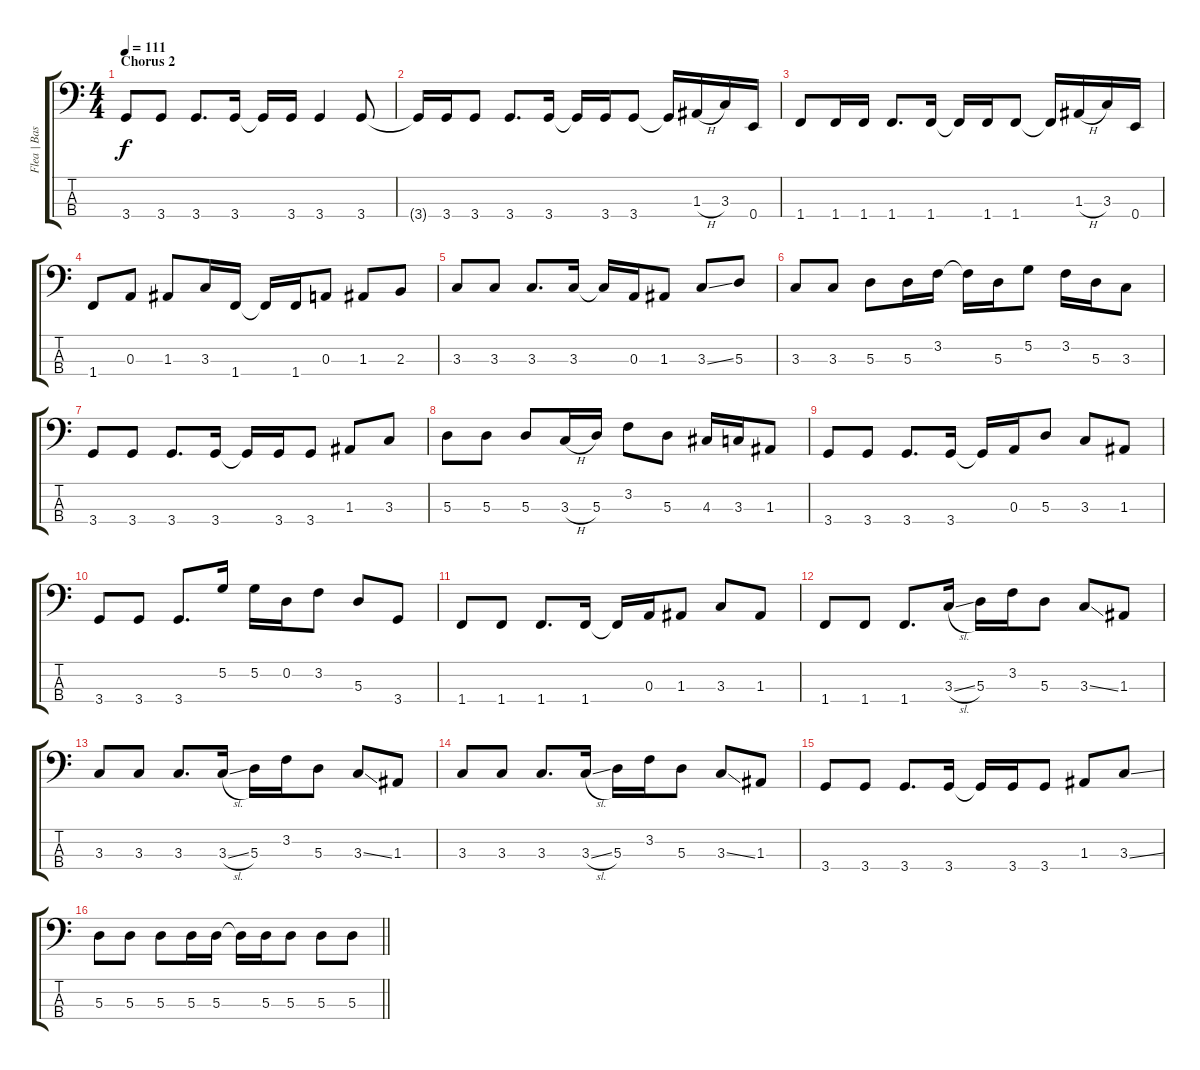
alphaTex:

\track ("Flea | Bass" "Flea | Bas") {instrument electricbassfinger}
\staff {score tabs}
\tuning (G2 D2 A1 E1) {hide}
\ts (4 4)
\section ("" "Chorus 2")
\tempo 111
\clef f4
\ks c
3.4.8{dy f} 3.4.8 3.4.8{d} 3.4.16 3.4{t}.16 3.4.16 3.4.4 3.4.8 |
3.4{t}.16 3.4.16 3.4.8 3.4.8{d} 3.4.16 3.4{t}.16 3.4.16 3.4.8 3.4{t}.16 1.3{h}.16 3.3.16 0.4.16 |
1.4.8 1.4.16 1.4.16 1.4.8{d} 1.4.16 1.4{t}.16 1.4.16 1.4.8 1.4{t}.16 1.3{h}.16 3.3.16 0.4.16 |
1.4.8 0.3.8 1.3.8 3.3.16 1.4.16 1.4{t}.16 1.4.16 0.3.8 1.3.8 2.3.8 |
3.3.8 3.3.8 3.3.8{d} 3.3.16 3.3{t}.16 0.3.16 1.3.8 3.3{ss}.8 5.3.8 |
3.3.8 3.3.8 5.3.8 5.3.16 3.2.16 3.2{t}.16 5.3.16 5.2.8 3.2.16 5.3.16 3.3.8 |
3.4.8 3.4.8 3.4.8{d} 3.4.16 3.4{t}.16 3.4.16 3.4.8 1.3.8 3.3.8 |
5.3.8 5.3.8 5.3.8 3.3{h}.16 5.3.16 3.2.8 5.3.8 4.3.16 3.3.16 1.3.8 |
3.4.8 3.4.8 3.4.8{d} 3.4.16 3.4{t}.16 0.3.16 5.3.8 3.3.8 1.3.8 |
3.4.8 3.4.8 3.4.8{d} 5.2.16 5.2.16 0.2.16 3.2.8 5.3.8 3.4.8 |
1.4.8 1.4.8 1.4.8{d} 1.4.16 1.4{t}.16 0.3.16 1.3.8 3.3.8 1.3.8 |
1.4.8 1.4.8 1.4.8{d} 3.3{sl}.16 5.3.16 3.2.16 5.3.8 3.3{ss}.8 1.3.8 |
3.3.8 3.3.8 3.3.8{d} 3.3{sl}.16 5.3.16 3.2.16 5.3.8 3.3{ss}.8 1.3.8 |
3.3.8 3.3.8 3.3.8{d} 3.3{sl}.16 5.3.16 3.2.16 5.3.8 3.3{ss}.8 1.3.8 |
3.4.8 3.4.8 3.4.8{d} 3.4.16 3.4{t}.16 3.4.16 3.4.8 1.3.8 3.3{ss}.8 |
\barLineRight lightlight
5.3.8 5.3.8 5.3.8 5.3.16 5.3.16 5.3{t}.16 5.3.16 5.3.8 5.3.8 5.3{ss}.8
